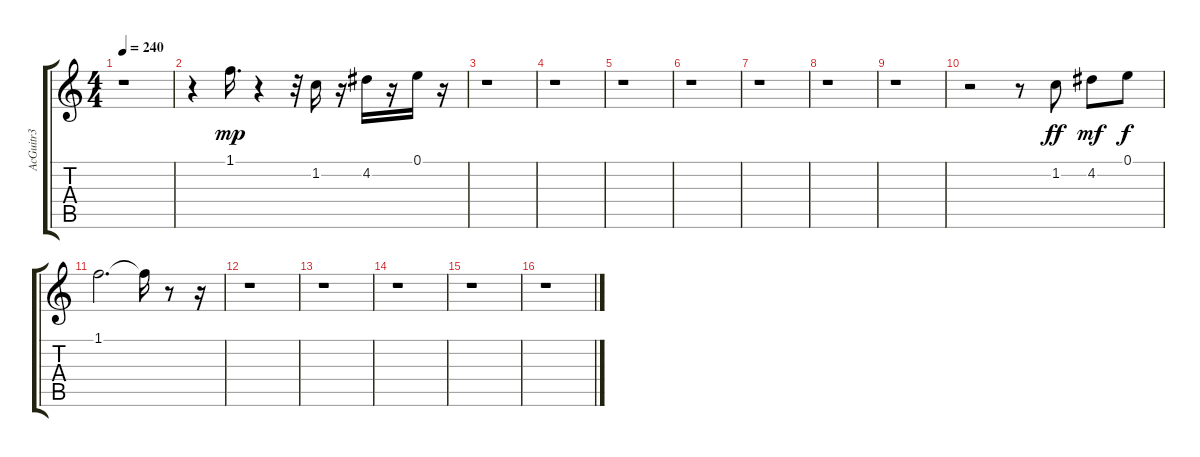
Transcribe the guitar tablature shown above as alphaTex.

\track ("AcGuitr3" "AcGuitr3") {instrument acousticguitarnylon}
\staff {score tabs}
\tuning (E4 B3 G3 D3 A2 E2) {hide}
\ts (4 4)
\tempo 240
\clef g2
\ks c
r.1{dy f} |
r.4 1.1.16{d dy mp} r.4 r.32 1.2.16 r.16 4.2.16 r.16 0.1.16 r.16 |
r.1 |
r.1 |
r.1 |
r.1 |
r.1 |
r.1 |
r.1 |
r.2 r.8 1.2.8{dy ff} 4.2.8{dy mf} 0.1.8{dy f} |
1.1.2{d} 1.1{t}.16 r.8 r.16 |
r.1 |
r.1 |
r.1 |
r.1 |
r.1
